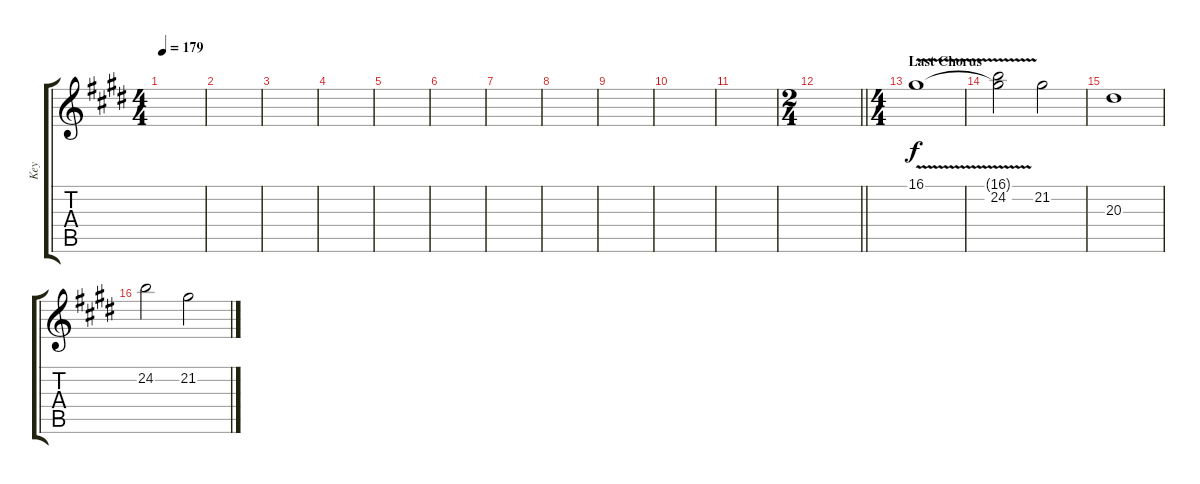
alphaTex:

\track ("Key" "Key") {instrument stringensemble1}
\staff {score tabs}
\tuning (E4 B3 G3 D3 A2 E2) {hide}
\ts (4 4)
\tempo 179
\clef g2
\ks e
|
|
|
|
|
|
|
|
|
|
|
\ts (2 4)
\barLineRight lightlight
|
\ts (4 4)
\section ("" "Last Chorus")
16.1{v}.1 |
(16.1{t} 24.2).2 21.2.2 |
20.3.1 |
24.2.2 21.2.2
